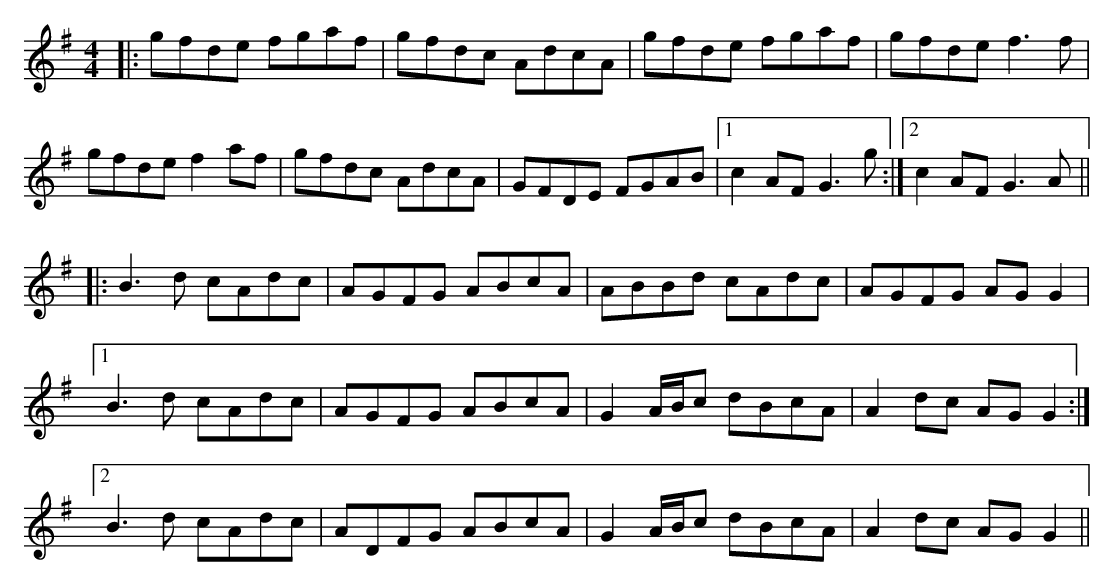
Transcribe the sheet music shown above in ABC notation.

X:1
M:4/4
K:G
|:gfde fgaf|gfdc AdcA|gfde fgaf|gfde f3f|
gfde f2 af|gfdc AdcA|GFDE FGAB|1 c2 AF G3g:|2 c2 AF G3A||
|:B3d cAdc|AGFG ABcA|ABBd cAdc|AGFG AG G2|
[1 B3d cAdc|AGFG ABcA|G2 A/B/c dBcA|A2 dc AG G2:|
[2 B3d cAdc|ADFG ABcA|G2 A/B/c dBcA|A2 dc AG G2||
